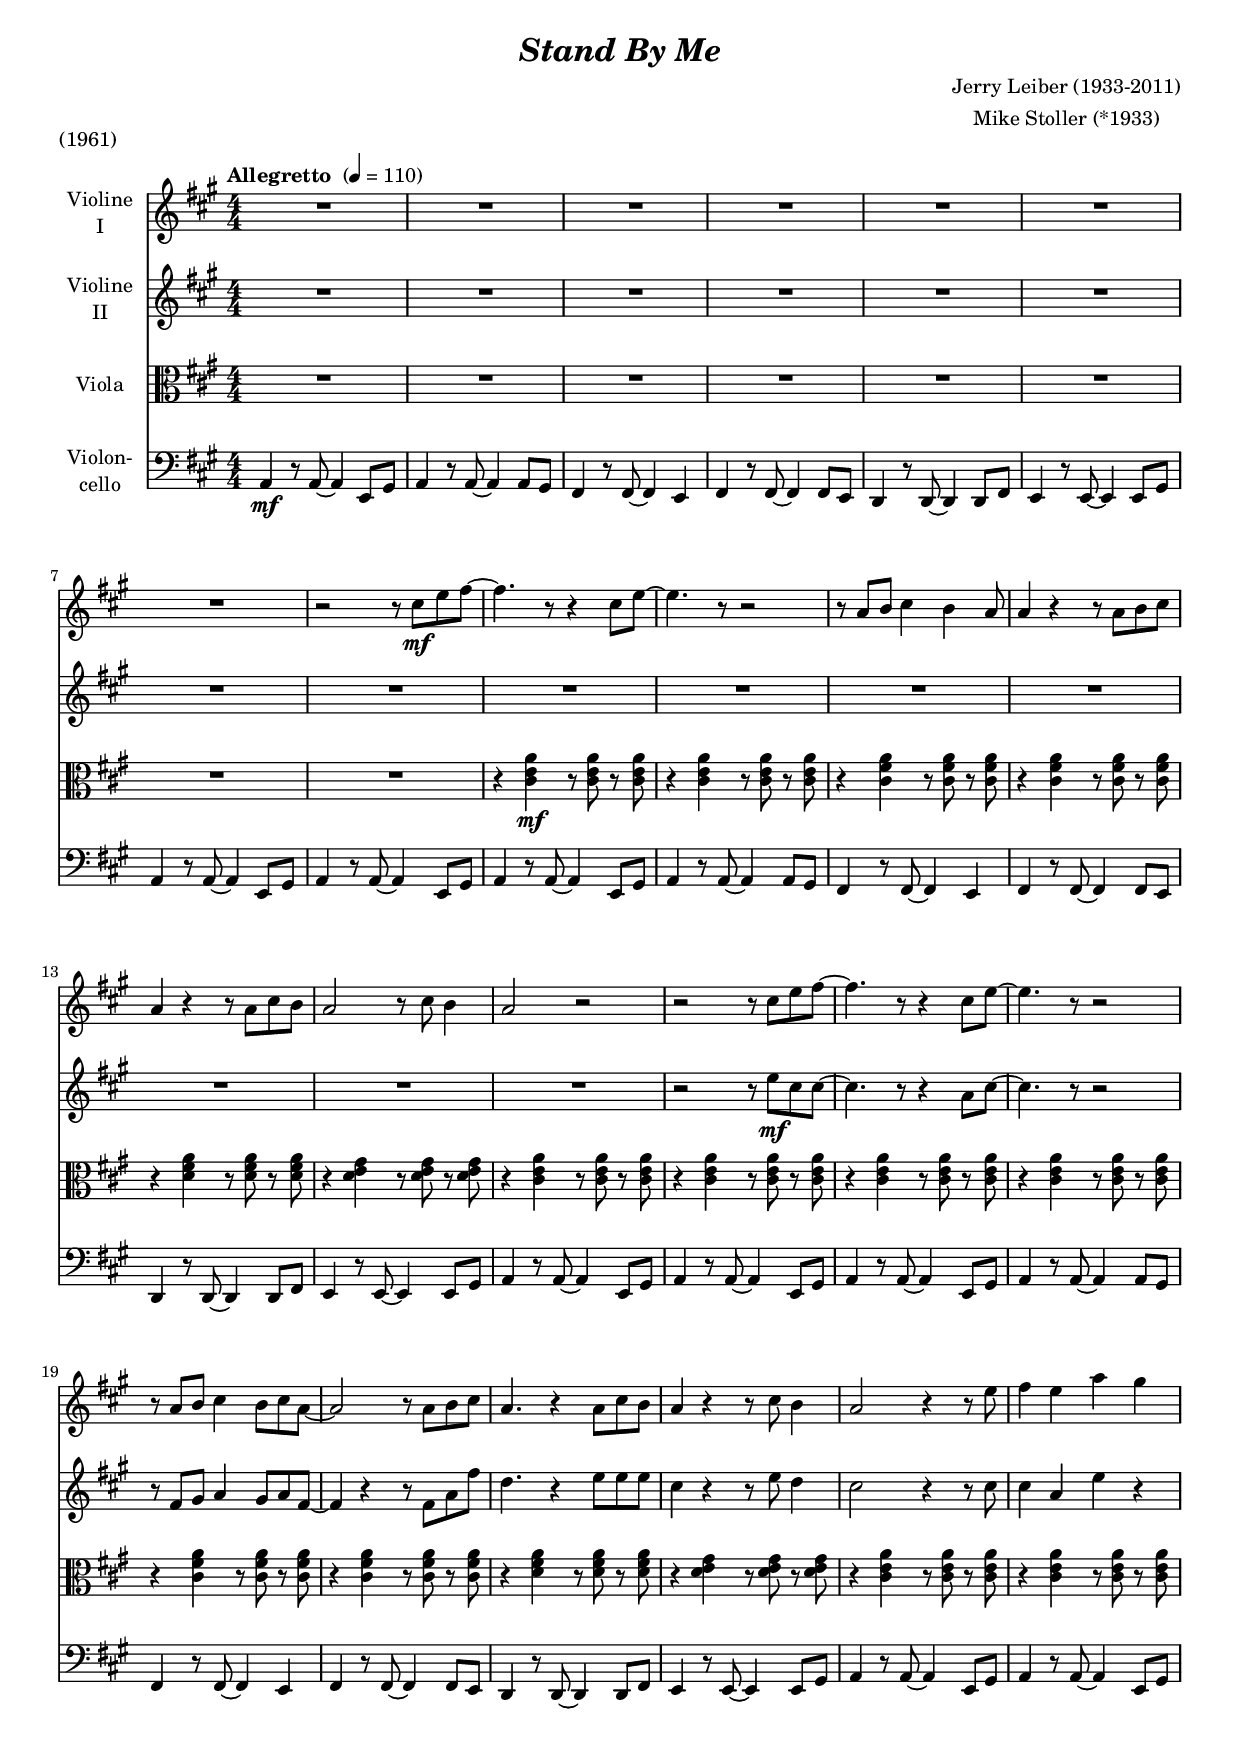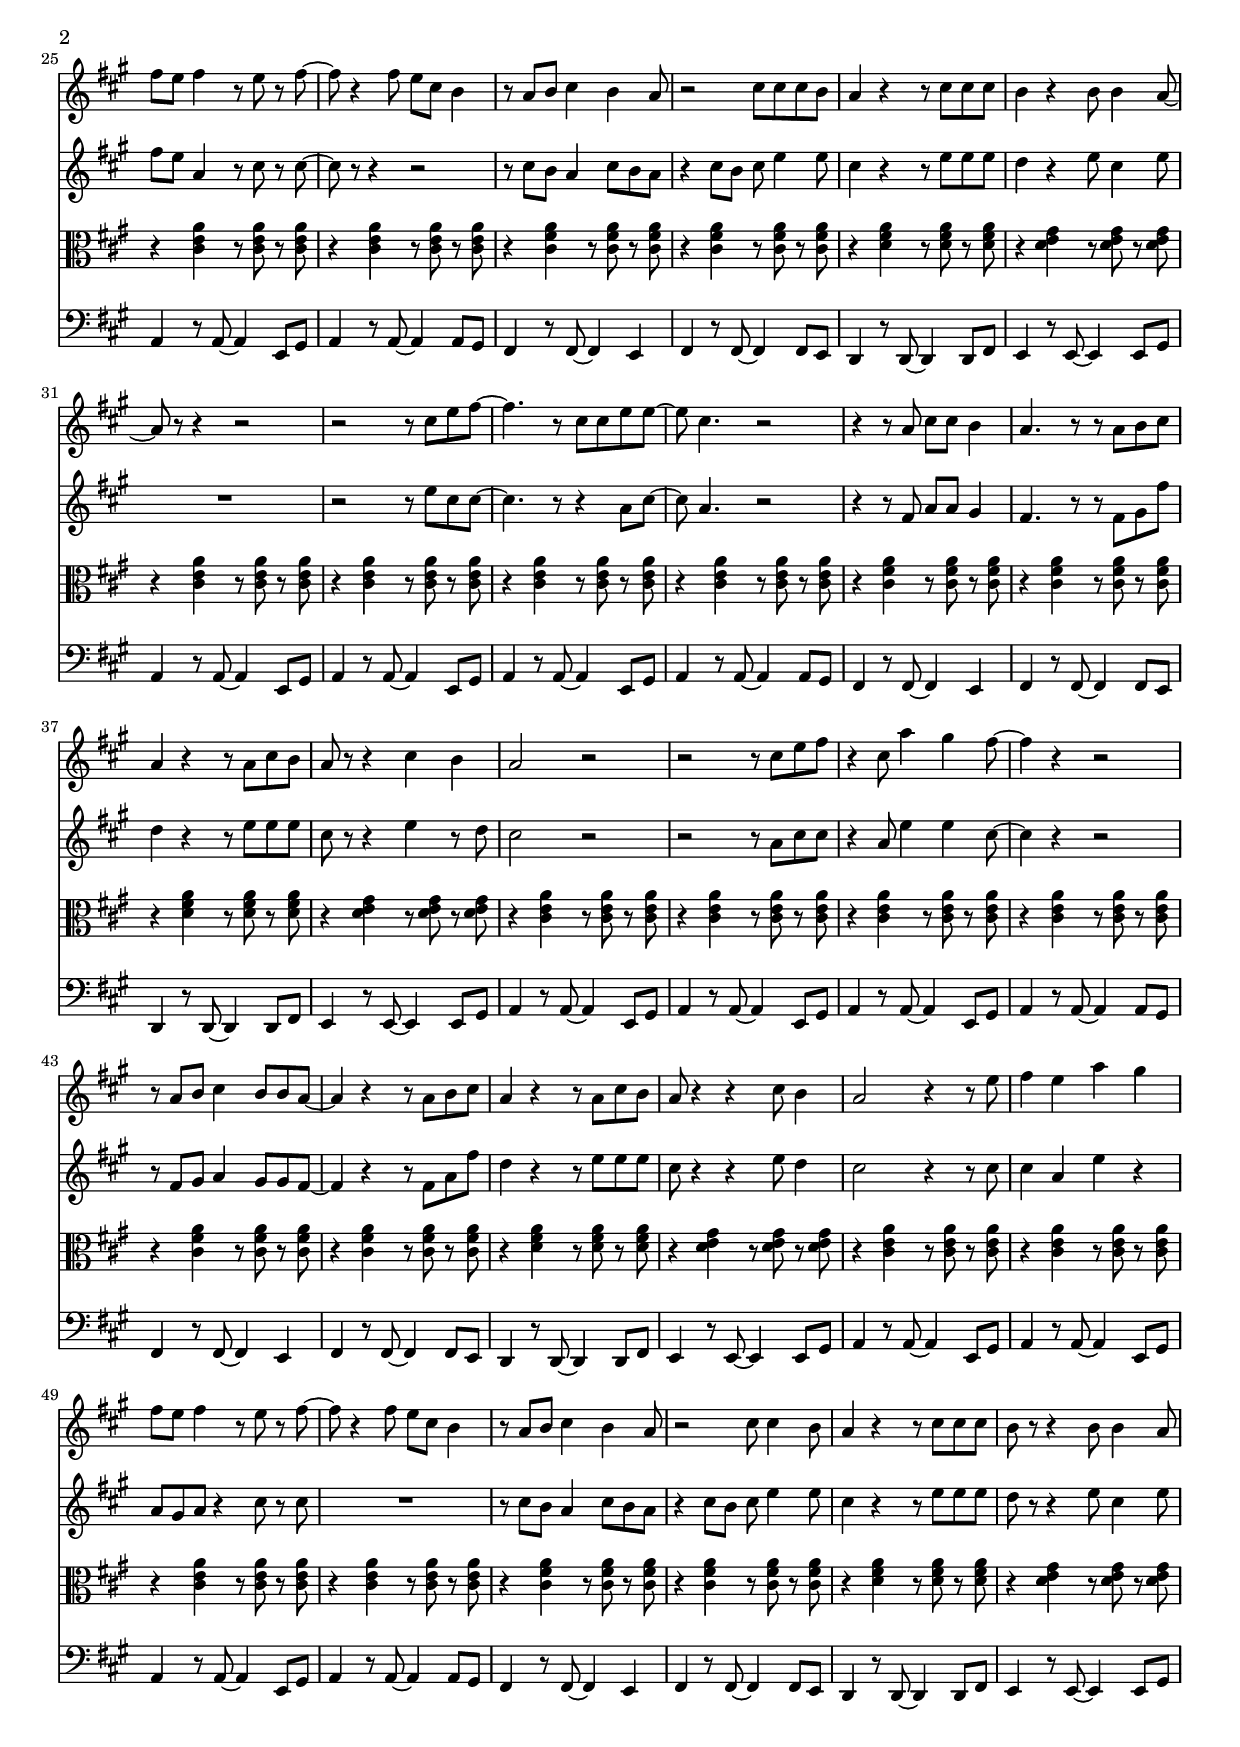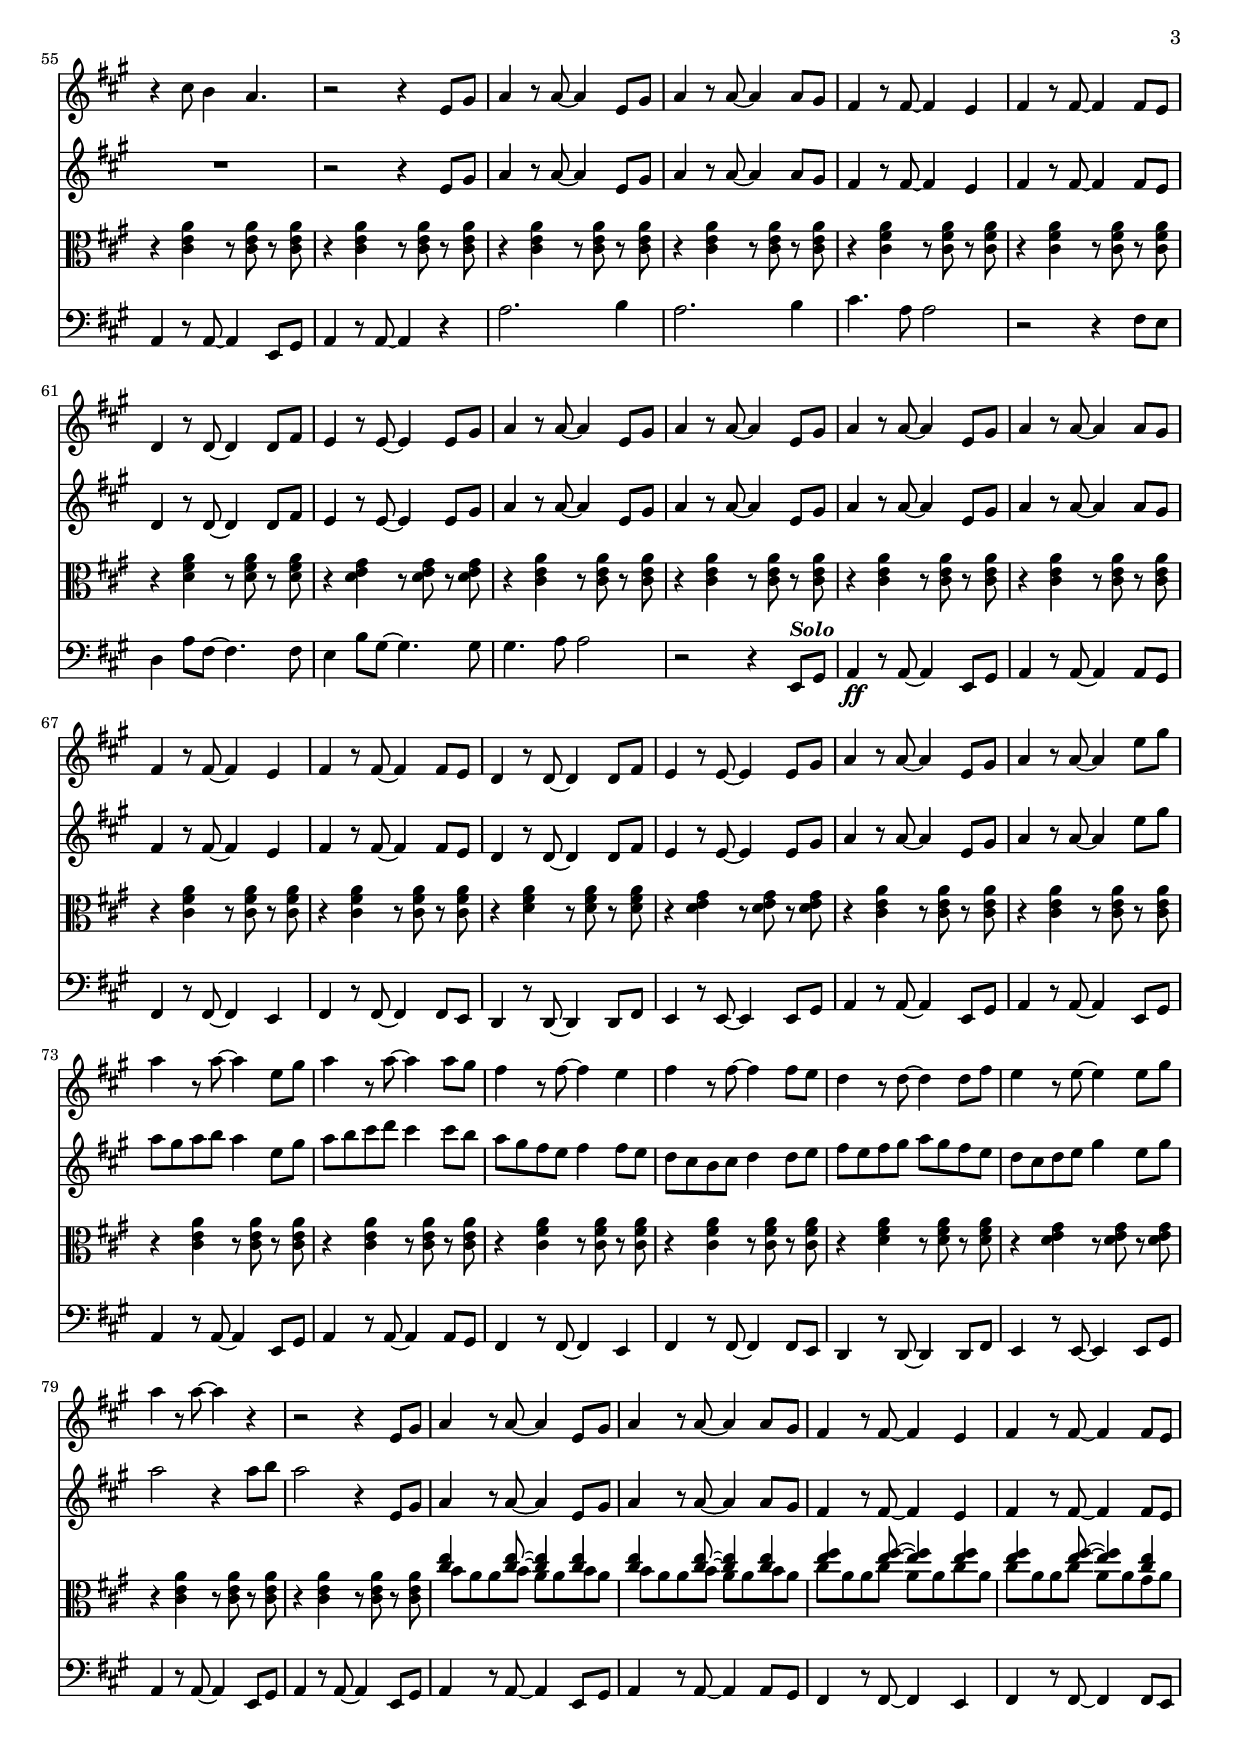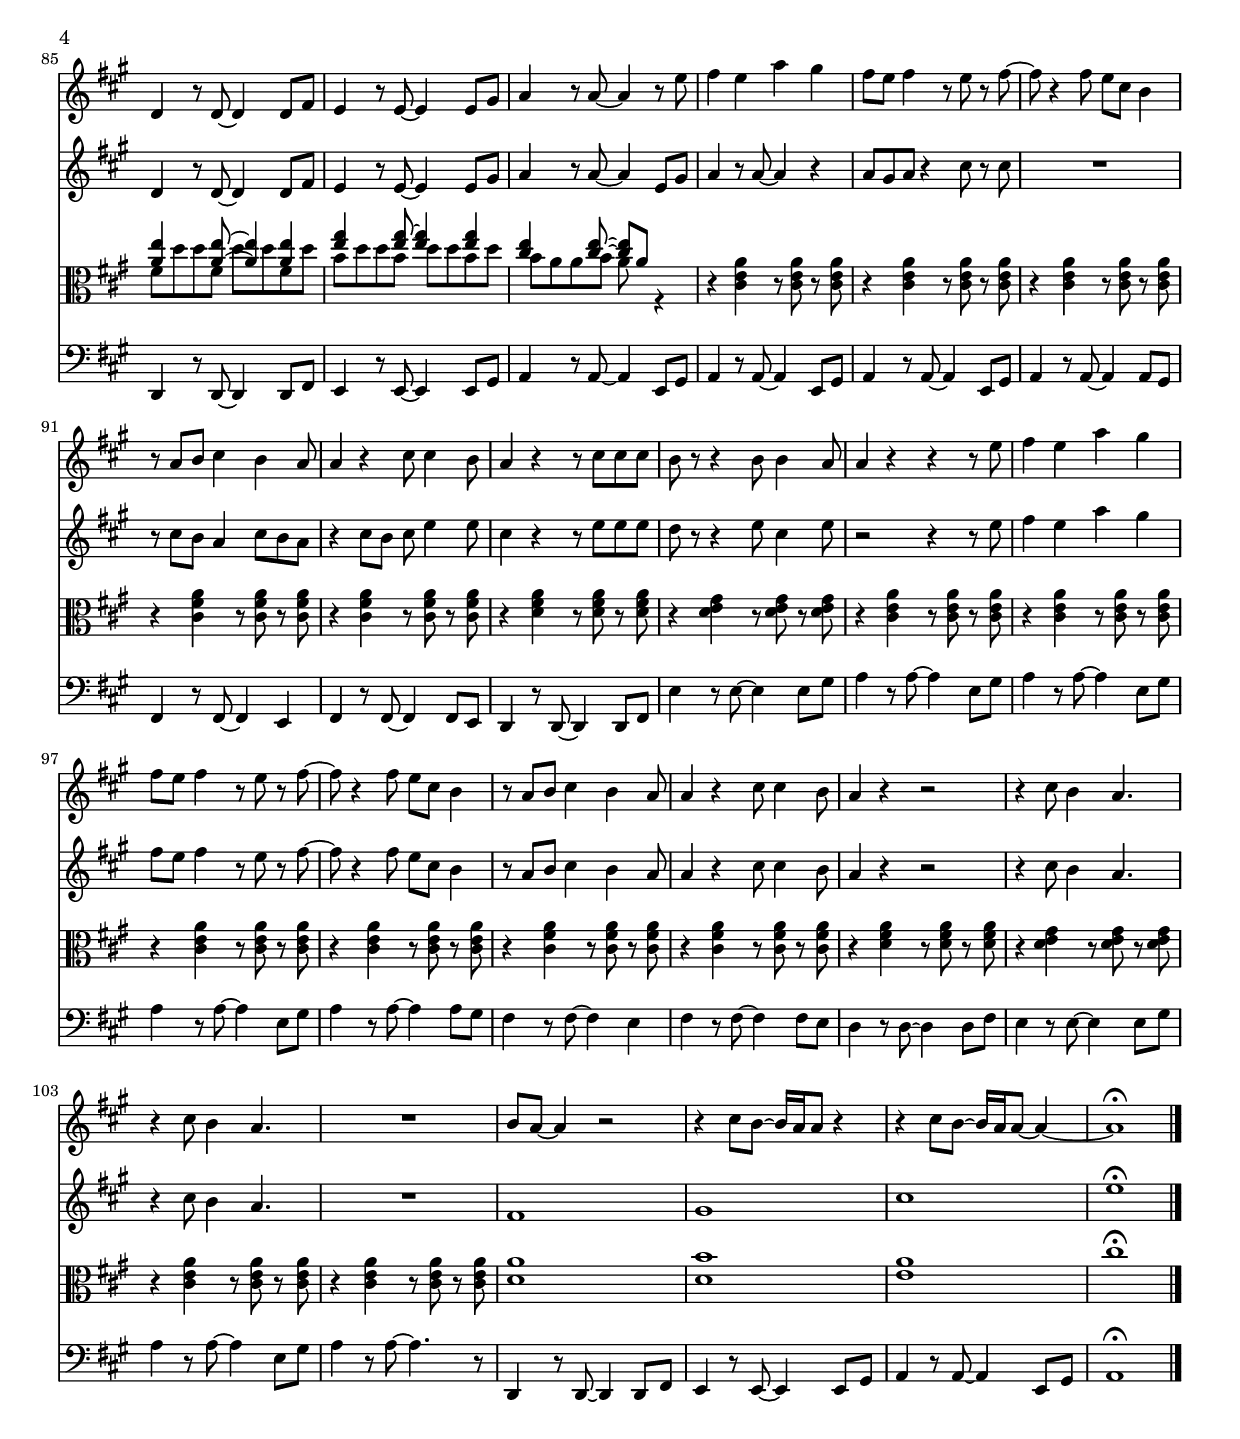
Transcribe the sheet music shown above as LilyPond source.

\version "2.14.2"
\include "deutsch.ly"

#(set-global-staff-size 17.5)

\header {
  title     = \markup \bold \italic "Stand By Me"
  composer  = \markup \center-column { "Jerry Leiber (1933-2011)" "Mike Stoller (*1933)" }
%  arranger  = "arr.: Catriona"
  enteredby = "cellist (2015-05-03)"
  piece     = "(1961)"
}

voiceconsts = {
  \key a \major
%  \clef "bass"
  \time 4/4
  \numericTimeSignature
  \compressFullBarRests
%  \set tupletSpannerDuration = #(ly:make-moment 1 8)
  \tempo "Allegretto " 4=110
}

mifl = "clarinet"
mist = "string ensemble 1"
%miba = "bassoon"
miba = "drawbar organ"

solo = \markup \bold \italic "Solo"

va = \relative c'' {
  \voiceconsts
  \clef "treble"

  R1*7
  r2 r8 cis\mf e fis~
  fis4. r8 r4 cis8 e~
  e4. r8 r2
  r8 a, h cis4 h a8
  a4 r r8 a h cis

  a4 r r8 a cis h
  a2 r8 cis h4
  a2 r
  r r8 cis e fis~
  fis4. r8 r4 cis8 e~
  e4. r8 r2

  r8 a, h cis4 h8 cis a~
  a2r8 a h cis
  a4. r4 a8 cis h
  a4 r r8 cis h4
  a2 r4 r8 e'
  fis4 e a gis

  fis8 e fis4 r8 e r fis~
  fis r4 fis8 e cis h4
  r8 a h cis4 h a8
  r2 cis8 cis cis h
  a4 r r8 cis cis cis
  h4 r h8 h4 a8~

  a r r4 r2
  r r8 cis e fis~
  fis4. r8 cis cis e e~
  e cis4. r2
  r4 r8 a cis cis h4
  a4. r8 r a h cis

  a4 r r8 a cis h
  a r r4 cis h
  a2 r
  r r8 cis e fis
  r4 cis8 a'4 gis fis8~
  fis4 r r2

  r8 a, h cis4 h8 h a~
  a4 r r8 a h cis
  a4 r r8 a cis h
  a r4 r cis8 h4
  a2 r4 r8 e'
  fis4 e a gis

  fis8 e fis4 r8 e r fis~
  fis r4 fis8 e cis h4
  r8 a h cis4 h a8
  r2 cis8 cis4 h8
  a4 r r8 cis cis cis
  h r r4 h8 h4 a8

  r4 cis8 h4 a4.
  r2 r4 e8 gis
  a4 r8 a~ a4 e8 gis
  a4 r8 a~ a4 a8 gis
  fis4 r8 fis~ fis4 e
  fis r8 fis~ fis4 fis8 e

  d4 r8 d~ d4 d8 fis
  e4 r8 e~ e4 e8 gis
  a4 r8 a~ a4 e8 gis
  a4 r8 a~ a4 e8 gis
  a4 r8 a~ a4 e8 gis
  a4 r8 a~ a4 a8 gis

  fis4 r8 fis~ fis4 e
  fis4 r8 fis~ fis4 fis8 e
  d4 r8 d~ d4 d8 fis
  e4 r8 e~ e4 e8 gis
  a4 r8 a~ a4 e8 gis
  a4 r8 a~ a4 e'8 gis

  a4 r8 a~ a4 e8 gis
  a4 r8 a~ a4 a8 gis
  fis4 r8 fis~ fis4 e
  fis4 r8 fis~ fis4 fis8 e
  d4 r8 d~ d4 d8 fis
  e4 r8 e~ e4 e8 gis
  
  a4 r8 a~ a4 r
  r2 r4 e,8 gis
  a4 r8 a~ a4 e8 gis
  a4 r8 a~ a4 a8 gis
  fis4 r8 fis~ fis4 e
  fis r8 fis~ fis4 fis8 e

  d4 r8 d~ d4d8 fis
  e4 r8 e~ e4 e8 gis
  a4 r8 a~ a4 r8 e'
  fis4 e a gis
  fis8 e fis4 r8 e r fis~
  fis r4 fis8 e cis h4

  r8 a h cis4 h a8
  a4 r cis8 cis4 h8
  a4 r r8 cis cis cis
  h r r4 h8 h4 a8
  a4 r r r8 e'
  fis4 e a gis

  fis8 e fis4 r8 e r fis~
  fis r4 fis8 e cis h4
  r8 a h cis4 h a8
  a4 r cis8 cis4 h8
  a4 r r2
  r4 cis8 h4 a4.

  r4 cis8 h4 a4.
  R1
  h8 a~ a4 r2
  r4 cis8 h~ h16 a a8 r4
  r cis8 h~ h16 a a8~ a4~
  a1\fermata \bar "|."
}

vb = \relative c'' {
  \voiceconsts
  \clef "treble"

  R1*15
  r2 r8 e\mf cis cis~
  cis4. r8 r4 a8 cis~
  cis4. r8 r2
  r8 fis, gis a4 gis8 a fis~
  fis4 r r8 fis a fis'

  d4. r4 e8 e e
  cis4 r r8 e d4
  cis2 r4 r8 cis
  cis4 a e' r
  fis8 e a,4 r8 cis r cis~
  cis r r4 r2

  r8 cis h a4 cis8 h a
  r4 cis8 h cis e4 e8
  cis4 r r8 e e e
  d4 r e8 cis4 e8
  R1
  r2 r8 e cis cis~

  cis4. r8 r4 a8 cis~
  cis a4. r2
  r4 r8 fis a a gis4
  fis4. r8 r fis gis fis'
  d4 r r8 e e e
  cis r r4 e4 r8 d

  cis2 r
  r r8 a cis cis
  r4 a8 e'4 e cis8~
  cis4 r r2
  r8 fis, gis a4 gis8 gis fis~
  fis4 r r8 fis a fis'

  d4 r r8 e e e
  cis r4 r e8 d4
  cis2 r4 r8 cis
  cis4 a e' r
  a,8 gis a r4 cis8 r cis
  R1

  r8 cis h a4 cis8 h a
  r4 cis8 h cis e4 e8
  cis4 r r8 e e e
  d r r4 e8 cis4 e8
  R1
  r2 r4 e,8 gis

  a4 r8 a~ a4 e8 gis
  a4 r8 a~ a4 a8 gis
  fis4 r8 fis~ fis4 e
  fis4 r8 fis~ fis4 fis8 e
  d4 r8 d~ d4 d8 fis
  e4 r8 e~ e4 e8 gis

  a4 r8 a~ a4 e8 gis
  a4 r8 a~ a4 e8 gis
  a4 r8 a~ a4 e8 gis
  a4 r8 a~ a4 a8 gis
  fis4 r8 fis~ fis4 e
  fis4 r8 fis~ fis4 fis8 e

  d4 r8 d~ d4 d8 fis
  e4 r8 e~ e4 e8 gis
  a4 r8 a~ a4 e8 gis
  a4 r8 a~ a4 e'8 gis
  a gis a h a4 e8 gis

  a8 h cis d cis4 cis8 h
  a gis fis e fis4 fis8 e
  d cis h cis d4 d8 e
  fis e fis gis a gis fis e
  d cis d e gis4 e8 gis

  a2 r4 a8 h
  a2 r4 e,8 gis
  a4 r8 a~ a4 e8 gis
  a4 r8 a~ a4 a8 gis
  fis4 r8 fis~ fis4 e
  fis r8 fis~ fis4 fis8 e

  d4 r8 d~ d4 d8 fis
  e4 r8 e~ e4 e8 gis
  a4 r8 a~ a4 e8 gis
  a4 r8 a~ a4 r
  a8 gis a r4 cis8 r cis
  R1

  r8 cis h a4 cis8 h a
  r4 cis8 h cis e4 e8
  cis4 r r8 e e e
  d r r4 e8 cis4 e8
  r2 r4 r8 e
  fis4 e a gis

  fis8 e fis4 r8 e r fis~
  fis r4 fis8 e cis h4
  r8 a h cis4 h a8
  a4 r cis8 cis4 h8
  a4 r r2
  r4 cis8 h4 a4.

  r4 cis8 h4 a4.
  R1
  fis1
  gis
  cis
  e\fermata \bar "|."
}

vc = \relative c' {
  \voiceconsts
  \clef "alto"

  R1*8
  r4 <cis e a>\mf  r8 <cis e a>  r <cis e a>
  r4 <cis e a>  r8 <cis e a>  r <cis e a>
  r4 <cis fis a> r8 <cis fis a> r <cis fis a>
  r4 <cis fis a> r8 <cis fis a> r <cis fis a>
  r4 <d fis a> r8 <d fis a> r <d fis a>

  r4 <d e gis> r8 <d e gis> r <d e gis>
  r4 <cis e a>  r8 <cis e a>  r <cis e a>
  r4 <cis e a>  r8 <cis e a>  r <cis e a>
  r4 <cis e a>  r8 <cis e a>  r <cis e a>
  r4 <cis e a>  r8 <cis e a>  r <cis e a>
  r4 <cis fis a> r8 <cis fis a> r <cis fis a>

  r4 <cis fis a> r8 <cis fis a> r <cis fis a>
  r4 <d fis a> r8 <d fis a> r <d fis a>
  r4 <d e gis> r8 <d e gis> r <d e gis>
  r4 <cis e a>  r8 <cis e a>  r <cis e a>
  r4 <cis e a>  r8 <cis e a>  r <cis e a>
  r4 <cis e a>  r8 <cis e a>  r <cis e a>

  r4 <cis e a>  r8 <cis e a>  r <cis e a>
  r4 <cis fis a> r8 <cis fis a> r <cis fis a>
  r4 <cis fis a> r8 <cis fis a> r <cis fis a>
  r4 <d fis a> r8 <d fis a> r <d fis a>
  r4 <d e gis> r8 <d e gis> r <d e gis>
  r4 <cis e a>  r8 <cis e a>  r <cis e a>

  r4 <cis e a>  r8 <cis e a>  r <cis e a>
  r4 <cis e a>  r8 <cis e a>  r <cis e a>
  r4 <cis e a>  r8 <cis e a>  r <cis e a>
  r4 <cis fis a> r8 <cis fis a> r <cis fis a>
  r4 <cis fis a> r8 <cis fis a> r <cis fis a>
  r4 <d fis a> r8 <d fis a> r <d fis a>

  r4 <d e gis> r8 <d e gis> r <d e gis>
  r4 <cis e a>  r8 <cis e a>  r <cis e a>
  r4 <cis e a>  r8 <cis e a>  r <cis e a>
  r4 <cis e a>  r8 <cis e a>  r <cis e a>
  r4 <cis e a>  r8 <cis e a>  r <cis e a>
  r4 <cis fis a> r8 <cis fis a> r <cis fis a>
  
  r4 <cis fis a> r8 <cis fis a> r <cis fis a>
  r4 <d fis a> r8 <d fis a> r <d fis a>
  r4 <d e gis> r8 <d e gis> r <d e gis>
  r4 <cis e a>  r8 <cis e a>  r <cis e a>
  r4 <cis e a>  r8 <cis e a>  r <cis e a>
  r4 <cis e a>  r8 <cis e a>  r <cis e a>

  r4 <cis e a>  r8 <cis e a>  r <cis e a>
  r4 <cis fis a>  r8 <cis fis a>  r <cis fis a>
  r4 <cis fis a>  r8 <cis fis a>  r <cis fis a>
  r4 <d fis a> r8 <d fis a> r <d fis a>
  r4 <d e gis> r8 <d e gis> r <d e gis>
  r4 <cis e a>  r8 <cis e a>  r <cis e a>

  r4 <cis e a>  r8 <cis e a>  r <cis e a>
  r4 <cis e a>  r8 <cis e a>  r <cis e a>
  r4 <cis e a>  r8 <cis e a>  r <cis e a>
  r4 <cis fis a>  r8 <cis fis a>  r <cis fis a>
  r4 <cis fis a>  r8 <cis fis a>  r <cis fis a>
  r4 <d fis a> r8 <d fis a> r <d fis a>

  r4 <d e gis> r8 <d e gis> r <d e gis>
  r4 <cis e a>  r8 <cis e a>  r <cis e a>
  r4 <cis e a>  r8 <cis e a>  r <cis e a>
  r4 <cis e a>  r8 <cis e a>  r <cis e a>
  r4 <cis e a>  r8 <cis e a>  r <cis e a>
  r4 <cis fis a> r8 <cis fis a> r <cis fis a>

  r4 <cis fis a> r8 <cis fis a> r <cis fis a>
  r4 <d fis a> r8 <d fis a> r <d fis a>
  r4 <d e gis> r8 <d e gis> r <d e gis>
  r4 <cis e a>  r8 <cis e a>  r <cis e a>
  r4 <cis e a>  r8 <cis e a>  r <cis e a>
  r4 <cis e a>  r8 <cis e a>  r <cis e a>

  r4 <cis e a>  r8 <cis e a>  r <cis e a>
  r4 <cis fis a>  r8 <cis fis a>  r <cis fis a>
  r4 <cis fis a>  r8 <cis fis a>  r <cis fis a>
  r4 <d fis a> r8 <d fis a> r <d fis a>
  r4 <d e gis> r8 <d e gis> r <d e gis>
  r4 <cis e a>  r8 <cis e a>  r <cis e a>

  r4 <cis e a>  r8 <cis e a>  r <cis e a>
  << { <cis' e>4 s8 <cis e>~ <cis e>4 <cis e> } \\ { h8 a a h a a h a } >>
  << { <cis e>4 s8 <cis e>~ <cis e>4 <cis e> } \\ { h8 a a h a a h a } >>
  << { <e' fis>4 s8 <e fis>~ <e fis>4 <e fis> } \\ { cis8 a a cis a a cis a } >>

  << { <e' fis>4 s8 <e fis>~ <e fis>4 <cis e> } \\ { cis8 a a cis a a gis a } >>
  << { <a e'>4 s8 <a e'>~ <a e'>4 <a e'> } \\ { fis8 d' d fis, d' d fis, d' } >>
  << { <e gis>4 s8 <e gis>~  <e gis>4 <e gis> } \\ { h8 d d h d d h d } >>
  << { <cis e>4 s8 <cis e>~ <cis e> a s4 } \\ { h8 a a h a s8 r4 } >>

  r <cis, e a>  r8 <cis e a>  r <cis e a>
  r4 <cis e a>  r8 <cis e a>  r <cis e a>
  r4 <cis e a>  r8 <cis e a>  r <cis e a>
  r4 <cis fis a> r8 <cis fis a> r <cis fis a>
  r4 <cis fis a> r8 <cis fis a> r <cis fis a>
  r4 <d fis a> r8 <d fis a> r <d fis a>

  r4 <d e gis> r8 <d e gis> r <d e gis>
  r4 <cis e a>  r8 <cis e a>  r <cis e a>
  r4 <cis e a>  r8 <cis e a>  r <cis e a>
  r4 <cis e a>  r8 <cis e a>  r <cis e a>
  r4 <cis e a>  r8 <cis e a>  r <cis e a>
  r4 <cis fis a>  r8 <cis fis a>  r <cis fis a>

  r4 <cis fis a>  r8 <cis fis a>  r <cis fis a>
  r4 <d fis a> r8 <d fis a> r <d fis a>
  r4 <d e gis> r8 <d e gis> r <d e gis>
  r4 <cis e a>  r8 <cis e a>  r <cis e a>
  r4 <cis e a>  r8 <cis e a>  r <cis e a>
  <d a'>1

  <d h'>
  <e a>
  <cis'>\fermata \bar "|."
}

vd = \relative c {
  \voiceconsts
  \clef "bass"

  a4\mf r8 a~ a4 e8 gis
  a4 r8 a~ a4 a8 gis
  fis4 r8 fis~ fis4 e
  fis r8 fis~ fis4 fis8 e
  d4 r8 d~ d4 d8 fis
  e4 r8 e~ e4 e8 gis

  a4 r8 a~ a4 e8 gis
  a4 r8 a~ a4 e8 gis
  a4 r8 a~ a4 e8 gis
  a4 r8 a~ a4 a8 gis
  fis4 r8 fis~ fis4 e
  fis r8 fis~ fis4 fis8 e

  d4 r8 d~ d4 d8 fis
  e4 r8 e~ e4 e8 gis
  a4 r8 a~ a4 e8 gis
  a4 r8 a~ a4 e8 gis
  a4 r8 a~ a4 e8 gis
  a4 r8 a~ a4 a8 gis

  fis4 r8 fis~ fis4 e
  fis r8 fis~ fis4 fis8 e
  d4 r8 d~ d4 d8 fis
  e4 r8 e~ e4 e8 gis
  a4 r8 a~ a4 e8 gis
  a4 r8 a~ a4 e8 gis

  a4 r8 a~ a4 e8 gis
  a4 r8 a~ a4 a8 gis
  fis4 r8 fis~ fis4 e
  fis4 r8 fis~ fis4 fis8 e
  d4 r8 d~ d4 d8 fis
  e4 r8 e~ e4 e8 gis

  a4 r8 a~ a4 e8 gis
  a4 r8 a~ a4 e8 gis
  a4 r8 a~ a4 e8 gis
  a4 r8 a~ a4 a8 gis
  fis4 r8 fis~ fis4 e
  fis4 r8 fis~ fis4 fis8 e

  d4 r8 d~ d4 d8 fis
  e4 r8 e~ e4 e8 gis
  a4 r8 a~ a4 e8 gis
  a4 r8 a~ a4 e8 gis
  a4 r8 a~ a4 e8 gis
  a4 r8 a~ a4 a8 gis

  fis4 r8 fis~ fis4 e
  fis4 r8 fis~ fis4 fis8 e
  d4 r8 d~ d4 d8 fis
  e4 r8 e~ e4 e8 gis
  a4 r8 a~ a4 e8 gis
  a4 r8 a~ a4 e8 gis

  a4 r8 a~ a4 e8 gis
  a4 r8 a~ a4 a8 gis
  fis4 r8 fis~ fis4 e
  fis4 r8 fis~ fis4 fis8 e
  d4 r8 d~ d4 d8 fis
  e4 r8 e~ e4 e8 gis

  a4 r8 a~ a4 e8 gis
  a4 r8 a~ a4 r
  a'2. h4
  a2. h4
  cis4. a8 a2
  r r4 fis8 e

  d4 a'8 fis~ fis4. fis8
  e4 h'8 gis~ gis4. gis8
  gis4. a8 a2
  r r4 e,8^\solo gis
  a4\ff r8 a~ a4 e8 gis
  a4 r8 a~ a4 a8 gis

  fis4 r8 fis~ fis4 e
  fis r8 fis~ fis4 fis8 e
  d4 r8 d~ d4 d8 fis
  e4 r8 e~ e4 e8 gis
  a4 r8 a~ a4 e8 gis
  a4 r8 a~ a4 e8 gis

  a4 r8 a~ a4 e8 gis
  a4 r8 a~ a4 a8 gis
  fis4 r8 fis~ fis4 e
  fis r8 fis~ fis4 fis8 e
  d4 r8 d~ d4 d8 fis
  e4 r8 e~ e4 e8 gis

  a4 r8 a~ a4 e8 gis
  a4 r8 a~ a4 e8 gis
  a4 r8 a~ a4 e8 gis
  a4 r8 a~ a4 a8 gis
  fis4 r8 fis~ fis4 e
  fis r8 fis~ fis4 fis8 e

  d4 r8 d~ d4 d8 fis
  e4 r8 e~ e4 e8 gis
  a4 r8 a~ a4 e8 gis
  a4 r8 a~ a4 e8 gis
  a4 r8 a~ a4 e8 gis
  a4 r8 a~ a4 a8 gis
  
  fis4 r8 fis~ fis4 e
  fis r8 fis~ fis4 fis8 e
  d4 r8 d~ d4 d8 fis
  e'4 r8 e~ e4 e8 gis
  a4 r8 a~ a4 e8 gis
  a4 r8 a~ a4 e8 gis

  a4 r8 a~ a4 e8 gis
  a4 r8 a~ a4 a8 gis
  fis4 r8 fis~ fis4 e
  fis r8 fis~ fis4 fis8 e
  d4 r8 d~ d4 d8 fis
  e4 r8 e~ e4 e8 gis

  a4 r8 a~ a4 e8 gis
  a4 r8 a~ a4. r8
  d,,4 r8 d~ d4 d8 fis
  e4 r8 e~ e4 e8 gis
  a4 r8 a~ a4 e8 gis
  a1\fermata \bar "|."
}


music = <<
      \new Staff {
        \set Staff.midiInstrument = \mist
        \set Staff.instrumentName = \markup \center-column { "Violine" "I" }
        \transpose a a { \va }
      }
      
      \new Staff {
        \set Staff.midiInstrument = \mist
        \set Staff.instrumentName = \markup \center-column { "Violine" "II" }
        \transpose a a { \vb }
      }
      
      \new Staff {
        \set Staff.midiInstrument = \mist
        \set Staff.instrumentName = \markup \center-column { "Viola" }
        \transpose a a { \vc }
      }
      
      \new Staff {
        \set Staff.midiInstrument = \miba
        \set Staff.instrumentName = \markup \center-column { "Violon-" "cello" }
        \transpose a a { \vd }
      }
>>

\book {
  \score {
   \music
    \layout {}
  }

  \score {
    \unfoldRepeats \music

    \midi {
      \context {
        \Score
      }
    }
  }
}
